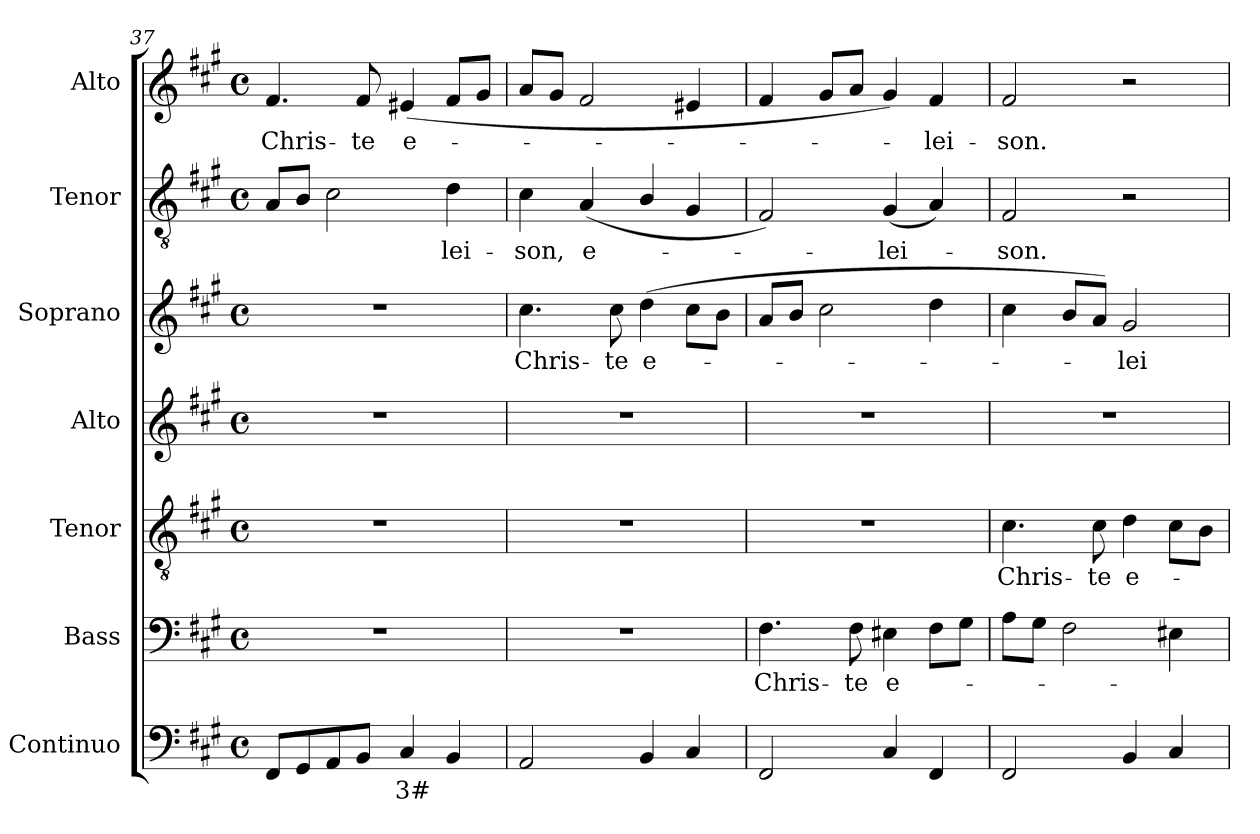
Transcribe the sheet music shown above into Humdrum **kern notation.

**kern	**text	**kern	**text	**kern	**text	**kern	**kern	**text	**kern	**text	**kern	**text
*part7	*part7	*part6	*part6	*part5	*part5	*part4	*part3	*part3	*part2	*part2	*part1	*part1
*staff7	*staff7	*staff6	*staff6	*staff5	*staff5	*staff4	*staff3	*staff3	*staff2	*staff2	*staff1	*staff1
*I"Continuo	*	*I"Bass	*	*I"Tenor	*	*I"Alto	*I"Soprano	*	*I"Tenor	*	*I"Alto	*
*I'Cont.	*	*I'B.	*	*I'T.	*	*I'A.	*I'S.	*	*I'T.	*	*I'A.	*
*clefF4	*	*clefF4	*	*clefGv2	*	*clefG2	*clefG2	*	*clefGv2	*	*clefG2	*
*	*	*	*	*ITrd7c12	*	*	*	*	*ITrd7c12	*	*	*
*k[f#c#g#]	*	*k[f#c#g#]	*	*k[f#c#g#]	*	*k[f#c#g#]	*k[f#c#g#]	*	*k[f#c#g#]	*	*k[f#c#g#]	*
*A:	*	*A:	*	*A:	*	*A:	*A:	*	*A:	*	*A:	*
*M4/4	*	*M4/4	*	*M4/4	*	*M4/4	*M4/4	*	*M4/4	*	*M4/4	*
*met(c)	*	*met(c)	*	*met(c)	*	*met(c)	*met(c)	*	*met(c)	*	*met(c)	*
=37	=37	=37	=37	=37	=37	=37	=37	=37	=37	=37	=37	=37
!	!	!	!	!	!	!	!	!	!	!	!	!LO:LY:b:color=#000000
8FF#i/L	.	1r	.	1r	.	1r	1r	.	8AAi/L	.	4.f#i/	Chris-
8GG#i/	.	.	.	.	.	.	.	.	8BBi/J	.	.	.
8AAi/	.	.	.	.	.	.	.	.	2C#i\	.	.	.
!	!	!	!	!	!	!	!	!	!	!	!	!LO:LY:b:color=#000000
8BBi/J	.	.	.	.	.	.	.	.	.	.	8f#i/	-te
!	!LO:LY:b:color=#000000	!	!	!	!	!	!	!	!	!	!	!
!	!	!	!	!	!	!	!	!	!	!	!	!LO:LY:b:color=#000000
4C#i/	3#	.	.	.	.	.	.	.	.	.	(4e#Xi/	e-
!	!	!	!	!	!	!	!	!	!	!LO:LY:b:color=#000000	!	!
4BBi/	.	.	.	.	.	.	.	.	4Di\	-lei-	8f#i/L	.
.	.	.	.	.	.	.	.	.	.	.	8g#i/J	.
=38	=38	=38	=38	=38	=38	=38	=38	=38	=38	=38	=38	=38
!	!	!	!	!	!	!	!	!LO:LY:b:color=#000000	!	!	!	!
!	!	!	!	!	!	!	!	!	!	!LO:LY:b:color=#000000	!	!
2AAi/	.	1r	.	1r	.	1r	4.cc#i\	Chris-	4C#i\	-son,	8ai/L	.
.	.	.	.	.	.	.	.	.	.	.	8g#i/J	.
!	!	!	!	!	!	!	!	!	!	!LO:LY:b:color=#000000	!	!
.	.	.	.	.	.	.	.	.	(4AAi/	e-	2f#i/	.
!	!	!	!	!	!	!	!	!LO:LY:b:color=#000000	!	!	!	!
.	.	.	.	.	.	.	8cc#i\	-te	.	.	.	.
!	!	!	!	!	!	!	!	!LO:LY:b:color=#000000	!	!	!	!
4BBi/	.	.	.	.	.	.	(4ddi\	e-	4BBi/	.	.	.
4C#i/	.	.	.	.	.	.	8cc#i\L	.	4GG#i/	.	4e#Xi/	.
.	.	.	.	.	.	.	8bi\J	.	.	.	.	.
!!LO:PB:g=z
=39	=39	=39	=39	=39	=39	=39	=39	=39	=39	=39	=39	=39
!	!	!	!LO:LY:b:color=#000000	!	!	!	!	!	!	!	!	!
2FF#i/	.	4.F#i\	Chris-	1r	.	1r	8ai/L	.	2FF#i/)	.	4f#i/	.
.	.	.	.	.	.	.	8bi/J	.	.	.	.	.
.	.	.	.	.	.	.	2cc#i\	.	.	.	8g#i/L	.
!	!	!	!LO:LY:b:color=#000000	!	!	!	!	!	!	!	!	!
.	.	8F#i\	-te	.	.	.	.	.	.	.	8ai/J	.
!	!	!	!LO:LY:b:color=#000000	!	!	!	!	!	!	!	!	!
!	!	!	!	!	!	!	!	!	!	!LO:LY:b:color=#000000	!	!
4C#i/	.	4E#Xi\	e-	.	.	.	.	.	(4GG#i/	-lei-	4g#i/)	.
!	!	!	!	!	!	!	!	!	!	!	!	!LO:LY:b:color=#000000
4FF#i/	.	8F#i\L	.	.	.	.	4ddi\	.	4AAi/)	.	4f#i/	-lei-
.	.	8G#i\J	.	.	.	.	.	.	.	.	.	.
=40	=40	=40	=40	=40	=40	=40	=40	=40	=40	=40	=40	=40
!	!	!	!	!	!LO:LY:b:color=#000000	!	!	!	!	!	!	!
!	!	!	!	!	!	!	!	!	!	!LO:LY:b:color=#000000	!	!
!	!	!	!	!	!	!	!	!	!	!	!	!LO:LY:b:color=#000000
2FF#i/	.	8Ai\L	.	4.C#i\	Chris-	1r	4cc#i\	.	2FF#i/	-son.	2f#i/	-son.
.	.	8G#i\J	.	.	.	.	.	.	.	.	.	.
.	.	2F#i\	.	.	.	.	8bi/L	.	.	.	.	.
!	!	!	!	!	!LO:LY:b:color=#000000	!	!	!	!	!	!	!
.	.	.	.	8C#i\	-te	.	8ai/J)	.	.	.	.	.
!	!	!	!	!	!LO:LY:b:color=#000000	!	!	!	!	!	!	!
!	!	!	!	!	!	!	!	!LO:LY:b:color=#000000	!	!	!	!
4BBi/	.	.	.	4Di\	e-	.	2g#i/	-lei-	2r	.	2r	.
4C#i/	.	4E#Xi\	.	8C#i\L	.	.	.	.	.	.	.	.
.	.	.	.	8BBi\J	.	.	.	.	.	.	.	.
=	=	=	=	=	=	=	=	=	=	=	=	=
*-	*-	*-	*-	*-	*-	*-	*-	*-	*-	*-	*-	*-
